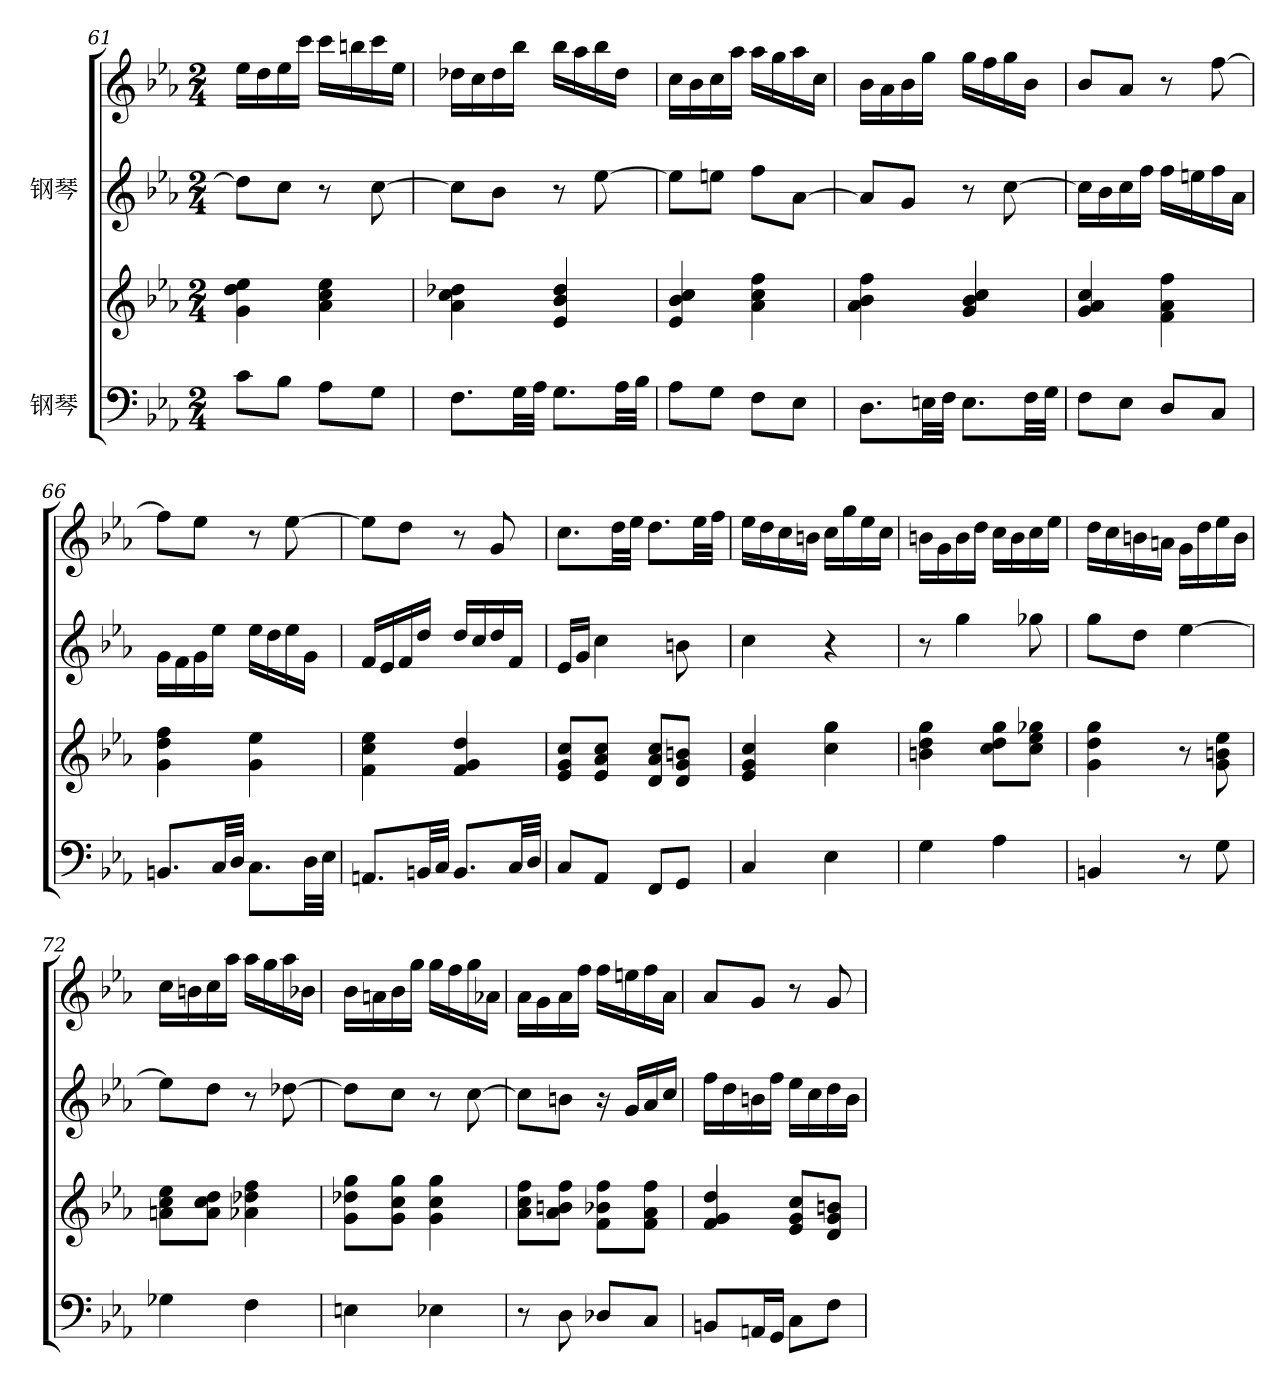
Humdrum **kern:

**kern	**kern	**kern	**kern
*part2	*part2	*part1	*part1
*staff4	*staff3	*staff2	*staff1
*I"钢琴	*	*I"钢琴	*
!!LO:LB:g=z
*clefF4	*clefG2	*clefG2	*clefG2
*k[b-e-a-]	*k[b-e-a-]	*k[b-e-a-]	*k[b-e-a-]
*M2/4	*M2/4	*M2/4	*M2/4
=61	=61	=61	=61
8c\L	4g\ 4dd\ 4ee-\	8dd\L]	16ee-\LL
.	.	.	16dd\
8B-\J	.	8cc\J	16ee-\
.	.	.	16ccc\JJ
8A-\L	4a-\ 4cc\ 4ee-\	8r	16ccc\LL
.	.	.	16bbn\
8G\J	.	[8cc\	16ccc\
.	.	.	16ee-\JJ
=62	=62	=62	=62
8.F\L	4a-\ 4cc\ 4dd-X\	8cc\L]	16dd-X\LL
.	.	.	16cc\
.	.	8b-\J	16dd-\
32G\LL	.	.	16bb-\JJ
32A-\JJJ	.	.	.
8.G\L	4e-/ 4b-/ 4dd-/	8r	16bb-\LL
.	.	.	16aa-\
.	.	[8ee-\	16bb-\
32A-\LL	.	.	16dd-\JJ
32B-\JJJ	.	.	.
=63	=63	=63	=63
8A-\L	4e-/ 4b-/ 4cc/	8ee-\L]	16cc\LL
.	.	.	16b-\
8G\J	.	8een\J	16cc\
.	.	.	16aa-\JJ
8F\L	4a-\ 4cc\ 4ff\	8ff\L	16aa-\LL
.	.	.	16gg\
8E-\J	.	[8a-\J	16aa-\
.	.	.	16cc\JJ
=64	=64	=64	=64
8.D\L	4a-\ 4b-\ 4ff\	8a-/L]	16b-\LL
.	.	.	16a-\
.	.	8g/J	16b-\
32En\LL	.	.	16gg\JJ
32F\JJJ	.	.	.
8.E\L	4g/ 4b-/ 4cc/	8r	16gg\LL
.	.	.	16ff\
.	.	[8cc\	16gg\
32F\LL	.	.	16b-\JJ
32G\JJJ	.	.	.
!!LO:PB:g=z
=65	=65	=65	=65
8F\L	4g/ 4a-/ 4cc/	16cc\LL]	8b-/L
.	.	16b-\	.
8E-\J	.	16cc\	8a-/J
.	.	16ff\JJ	.
8D/L	4f\ 4a-\ 4ff\	16ff\LL	8r
.	.	16een\	.
8C/J	.	16ff\	[8ff\
.	.	16a-\JJ	.
=66	=66	=66	=66
8.BBn/L	4g\ 4dd\ 4ff\	16g\LL	8ff\L]
.	.	16f\	.
.	.	16g\	8ee-\J
32C/LL	.	16ee-\JJ	.
32D/JJJ	.	.	.
8.C\L	4g\ 4ee-\	16ee-\LL	8r
.	.	16dd\	.
.	.	16ee-\	[8ee-\
32D\LL	.	16g\JJ	.
32E-\JJJ	.	.	.
=67	=67	=67	=67
8.AAn/L	4f\ 4cc\ 4ee-\	16f/LL	8ee-\L]
.	.	16e-/	.
.	.	16f/	8dd\J
32BBn/LL	.	16dd/JJ	.
32C/JJJ	.	.	.
8.BB/L	4f/ 4g/ 4dd/	16dd/LL	8r
.	.	16cc/	.
.	.	16dd/	8g/
32C/LL	.	16f/JJ	.
32D/JJJ	.	.	.
=68	=68	=68	=68
8C/L	8e-/ 8g/ 8cc/L	16e-/LL	8.cc\L
.	.	16g/JJ	.
8AA-/J	8e-/ 8a-/ 8cc/J	4cc\	.
.	.	.	32dd\LL
.	.	.	32ee-\JJJ
8FF/L	8d/ 8a-/ 8cc/L	.	8.dd\L
8GG/J	8d/ 8g/ 8bn/J	8bn\	.
.	.	.	32ee-\LL
.	.	.	32ff\JJJ
!!LO:LB:g=z
=69	=69	=69	=69
4C/	4e-/ 4g/ 4cc/	4cc\	16ee-\LL
.	.	.	16dd\
.	.	.	16cc\
.	.	.	16bn\JJ
4E-\	4cc\ 4gg\	4r	16cc\LL
.	.	.	16gg\
.	.	.	16ee-\
.	.	.	16cc\JJ
=70	=70	=70	=70
4G\	4bn\ 4dd\ 4gg\	8r	16bn\LL
.	.	.	16g\
.	.	4gg\	16b\
.	.	.	16dd\JJ
4A-\	8cc\ 8dd\ 8gg\L	.	16cc\LL
.	.	.	16b\
.	8cc\ 8ee-\ 8gg-X\J	8gg-X\	16cc\
.	.	.	16ee-\JJ
=71	=71	=71	=71
4BBn/	4g\ 4dd\ 4gg\	8gg\L	16dd\LL
.	.	.	16cc\
.	.	8dd\J	16bn\
.	.	.	16an\JJ
8r	8r	[4ee-\	16g\LL
.	.	.	16dd\
8G\	8g\ 8bn\ 8ee-\	.	16ee-\
.	.	.	16b\JJ
=72	=72	=72	=72
4G-X\	8an\ 8cc\ 8ee-\L	8ee-\L]	16cc\LL
.	.	.	16bn\
.	8a\ 8cc\ 8dd\J	8dd\J	16cc\
.	.	.	16aa-\JJ
4F\	4a-X\ 4dd-X\ 4ff\	8r	16aa-\LL
.	.	.	16gg\
.	.	[8dd-X\	16aa-\
.	.	.	16b-X\JJ
!!LO:LB:g=z
=73	=73	=73	=73
4En\	8g\ 8dd-X\ 8gg\L	8dd-\L]	16b-\LL
.	.	.	16an\
.	8g\ 8cc\ 8gg\J	8cc\J	16b-\
.	.	.	16gg\JJ
4E-X\	4g\ 4cc\ 4gg\	8r	16gg\LL
.	.	.	16ff\
.	.	[8cc\	16gg\
.	.	.	16a-X\JJ
=74	=74	=74	=74
8r	8a-\ 8cc\ 8ff\L	8cc\L]	16a-\LL
.	.	.	16g\
8D\	8a-\ 8bn\ 8ff\J	8bn\J	16a-\
.	.	.	16ff\JJ
8D-X/L	8f\ 8b-X\ 8ff\L	16r	16ff\LL
.	.	16g/LL	16een\
8C/J	8f\ 8a-\ 8ff\J	16a-/	16ff\
.	.	16cc/JJ	16a-\JJ
=75	=75	=75	=75
8BBn/L	4f/ 4g/ 4dd/	16ff\LL	8a-/L
.	.	16dd\	.
16AAn/L	.	16bn\	8g/J
16GG/JJ	.	16ff\JJ	.
8C\L	8e-/ 8g/ 8cc/L	16ee-\LL	8r
.	.	16cc\	.
8F\J	8d/ 8g/ 8bn/J	16dd\	8g/
.	.	16b\JJ	.
=	=	=	=
*-	*-	*-	*-
